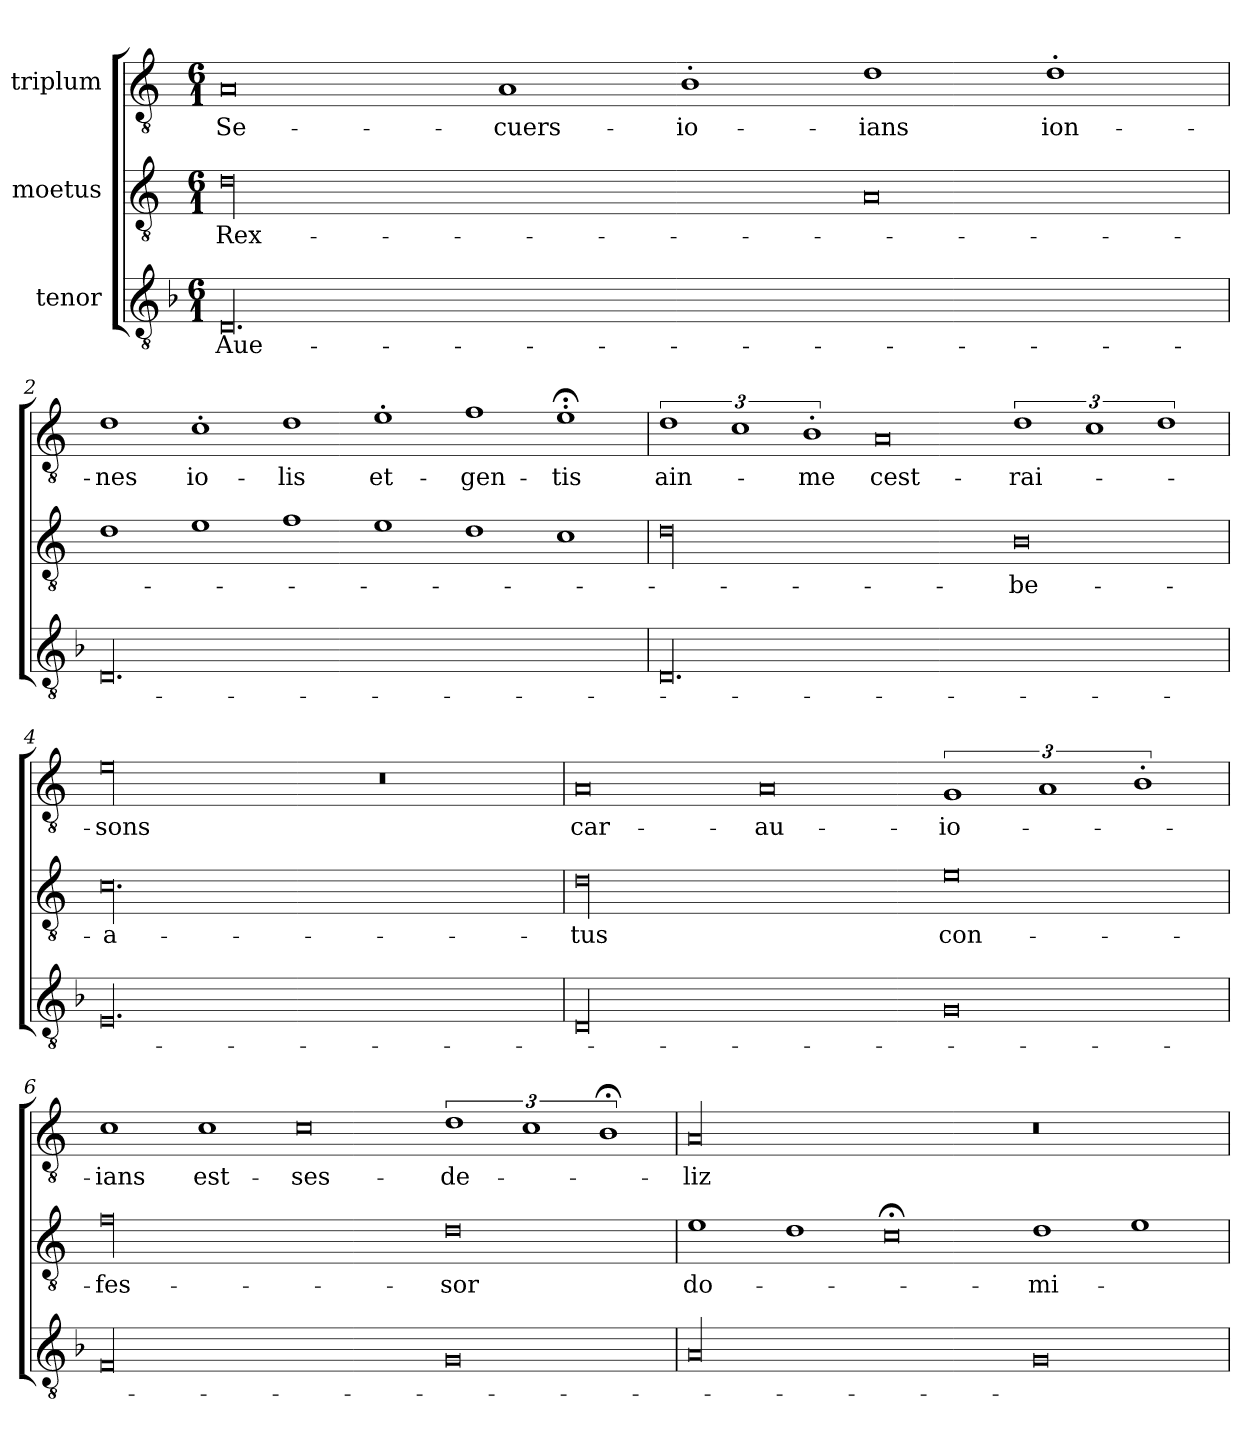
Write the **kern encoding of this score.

**kern	**text	**kern	**text	**kern	**text
*part3	*part3	*part2	*part2	*part1	*part1
*staff3	*staff3	*staff2	*staff2	*staff1	*staff1
*I"tenor	*	*I"moetus	*	*I"triplum	*
*clefGv2	*	*clefGv2	*	*clefGv2	*
*k[b-]	*	*k[]	*	*k[]	*
*F:	*	*C:	*	*C:	*
*M6/1	*	*M6/1	*	*M6/1	*
=1	=1	=1	=1	=1	=1
00.D/	Aue-	00d\	Rex-	0A/	Se-
.	.	.	.	1A/	cuers-
.	.	.	.	1B'\	io-
.	.	0A/	.	1d\	-ians
.	.	.	.	1d'\	ion-
=2	=2	=2	=2	=2	=2
00.D/	.	1d\	.	1d\	-nes
.	.	1e\	.	1c'\	io-
.	.	1f\	.	1d\	-lis
.	.	1e\	.	1e'\	et-
.	.	1d\	.	1f\	gen-
.	.	1c\	.	1e;<'\	-tis
=3	=3	=3	=3	=3	=3
00.D/	.	00d\	.	3%2d\	ain-
.	.	.	.	3%2c\	.
.	.	.	.	3%2B'\	-me
.	.	.	.	0A/	cest-
.	.	0B\	be-	3%2d\	rai-
.	.	.	.	3%2c\	.
.	.	.	.	3%2d\	.
=4	=4	=4	=4	=4	=4
00.E/	.	00.c\	-a-	00e\	-sons
.	.	.	.	0r	.
=5	=5	=5	=5	=5	=5
00D/	.	00d\	-tus	0A/	car-
.	.	.	.	0A/	au-
0G/	.	0e\	con-	3%2G/	io-
.	.	.	.	3%2A/	.
.	.	.	.	3%2B'\	.
=6	=6	=6	=6	=6	=6
00F/	.	00f\	-fes-	1c\	-ians
.	.	.	.	1c\	est-
.	.	.	.	0c\	ses-
0G/	.	0d\	-sor	3%2d\	de-
.	.	.	.	3%2c\	.
.	.	.	.	3%2B;<\	.
=7	=7	=7	=7	=7	=7
00A/	.	1e\	do-	00A/	-liz
.	.	1d\	.	.	.
.	.	0c;<\	.	.	.
0G/	.	1d\	-mi-	0r	.
.	.	1e\	.	.	.
=	=	=	=	=	=
*-	*-	*-	*-	*-	*-
